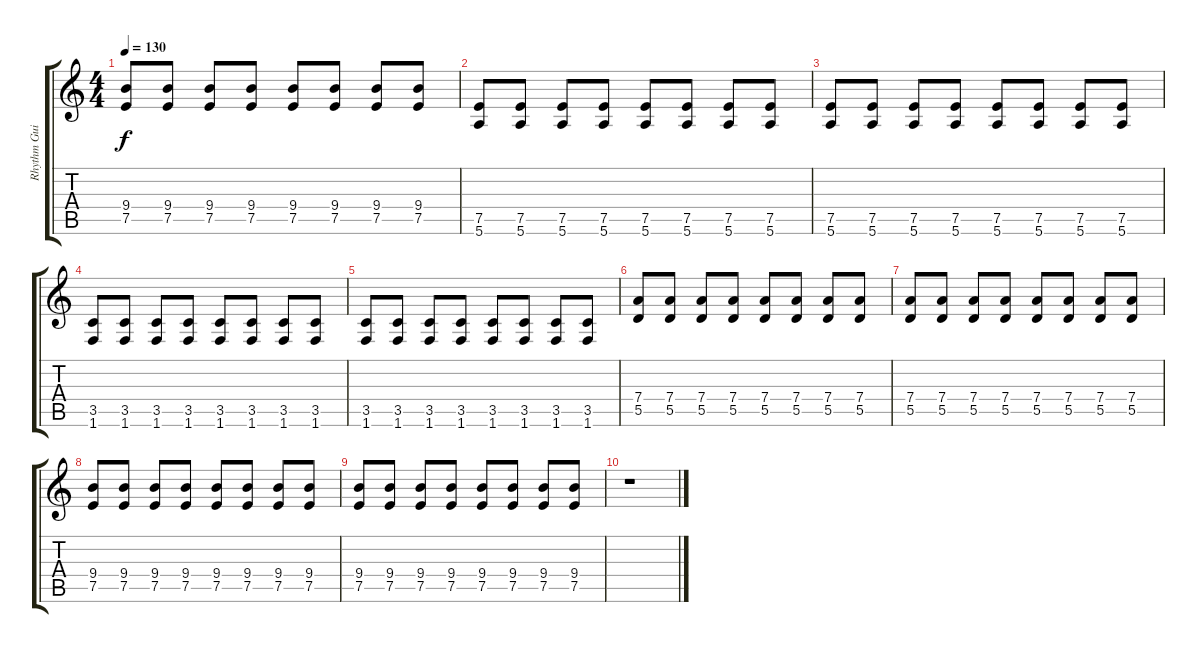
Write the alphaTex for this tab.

\track ("Rhythm Guitar" "Rhythm Gui") {instrument overdrivenguitar}
\staff {score tabs}
\tuning (E4 B3 G3 D3 A2 E2) {hide}
\ts (4 4)
\tempo 130
\clef g2
\ks c
(9.4 7.5).8{dy f} (9.4 7.5).8 (9.4 7.5).8 (9.4 7.5).8 (9.4 7.5).8 (9.4 7.5).8 (9.4 7.5).8 (9.4 7.5).8 |
(7.5 5.6).8{volume 5} (7.5 5.6).8 (7.5 5.6).8 (7.5 5.6).8 (7.5 5.6).8 (7.5 5.6).8 (7.5 5.6).8 (7.5 5.6).8 |
(7.5 5.6).8 (7.5 5.6).8 (7.5 5.6).8 (7.5 5.6).8 (7.5 5.6).8 (7.5 5.6).8 (7.5 5.6).8 (7.5 5.6).8 |
(3.5 1.6).8 (3.5 1.6).8 (3.5 1.6).8 (3.5 1.6).8 (3.5 1.6).8 (3.5 1.6).8 (3.5 1.6).8 (3.5 1.6).8 |
(3.5 1.6).8 (3.5 1.6).8 (3.5 1.6).8 (3.5 1.6).8 (3.5 1.6).8 (3.5 1.6).8 (3.5 1.6).8 (3.5 1.6).8 |
(7.4 5.5).8 (7.4 5.5).8 (7.4 5.5).8 (7.4 5.5).8 (7.4 5.5).8 (7.4 5.5).8 (7.4 5.5).8 (7.4 5.5).8 |
(7.4 5.5).8 (7.4 5.5).8 (7.4 5.5).8 (7.4 5.5).8 (7.4 5.5).8 (7.4 5.5).8 (7.4 5.5).8 (7.4 5.5).8 |
(9.4 7.5).8{volume 3} (9.4 7.5).8 (9.4 7.5).8 (9.4 7.5).8 (9.4 7.5).8 (9.4 7.5).8 (9.4 7.5).8 (9.4 7.5).8 |
(9.4 7.5).8 (9.4 7.5).8 (9.4 7.5).8 (9.4 7.5).8 (9.4 7.5).8 (9.4 7.5).8 (9.4 7.5).8 (9.4 7.5).8 |
r.1
